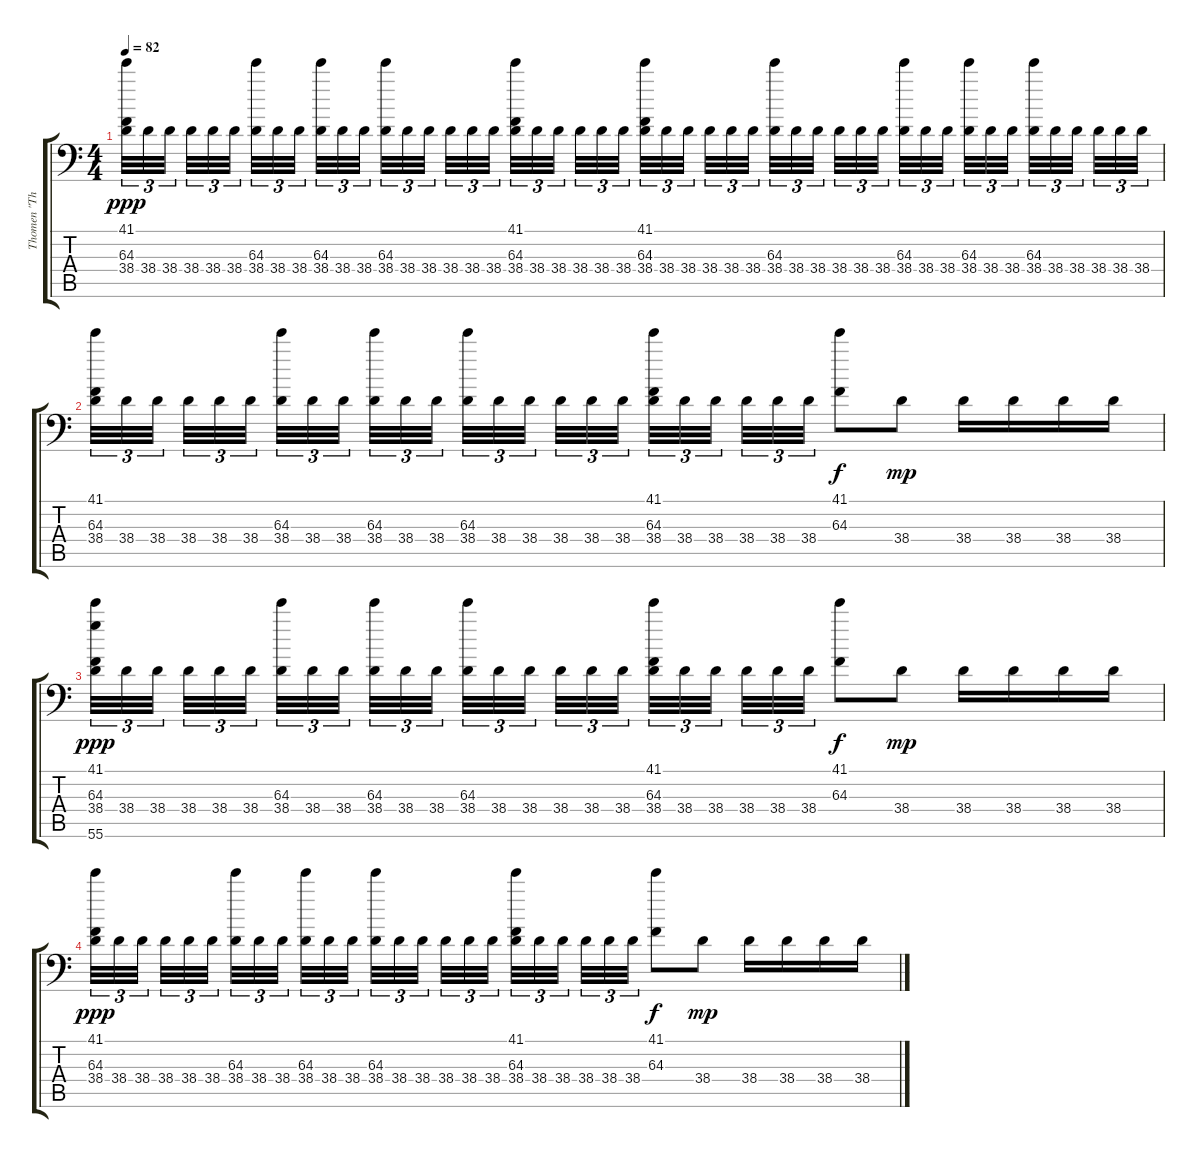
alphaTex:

\track ("Thomen \"The Omen\" Stauch " "Thomen \"Th") {instrument acousticgrandpiano}
\staff {score tabs}
\tuning (C-1 C-1 C-1 C-1 C-1 C-1) {hide}
\ts (4 4)
\tempo 82
\clef f4
\ks c
(41.1 64.3 38.4).32{tu (3 2) dy ppp} 38.4.32{tu (3 2)} 38.4.32{tu (3 2) beam splitsecondary} 38.4.32{tu (3 2)} 38.4.32{tu (3 2)} 38.4.32{tu (3 2) beam splitsecondary} (64.3 38.4).32{tu (3 2)} 38.4.32{tu (3 2)} 38.4.32{tu (3 2) beam splitsecondary} (64.3 38.4).32{tu (3 2)} 38.4.32{tu (3 2)} 38.4.32{tu (3 2)} (64.3 38.4).32{tu (3 2)} 38.4.32{tu (3 2)} 38.4.32{tu (3 2) beam splitsecondary} 38.4.32{tu (3 2)} 38.4.32{tu (3 2)} 38.4.32{tu (3 2) beam splitsecondary} (41.1 64.3 38.4).32{tu (3 2)} 38.4.32{tu (3 2)} 38.4.32{tu (3 2) beam splitsecondary} 38.4.32{tu (3 2)} 38.4.32{tu (3 2)} 38.4.32{tu (3 2)} (41.1 64.3 38.4).32{tu (3 2)} 38.4.32{tu (3 2)} 38.4.32{tu (3 2) beam splitsecondary} 38.4.32{tu (3 2)} 38.4.32{tu (3 2)} 38.4.32{tu (3 2) beam splitsecondary} (64.3 38.4).32{tu (3 2)} 38.4.32{tu (3 2)} 38.4.32{tu (3 2) beam splitsecondary} 38.4.32{tu (3 2)} 38.4.32{tu (3 2)} 38.4.32{tu (3 2)} (64.3 38.4).32{tu (3 2)} 38.4.32{tu (3 2)} 38.4.32{tu (3 2) beam splitsecondary} (64.3 38.4).32{tu (3 2)} 38.4.32{tu (3 2)} 38.4.32{tu (3 2) beam splitsecondary} (64.3 38.4).32{tu (3 2)} 38.4.32{tu (3 2)} 38.4.32{tu (3 2) beam splitsecondary} 38.4.32{tu (3 2)} 38.4.32{tu (3 2)} 38.4.32{tu (3 2)} |
(41.1 64.3 38.4).32{tu (3 2)} 38.4.32{tu (3 2)} 38.4.32{tu (3 2) beam splitsecondary} 38.4.32{tu (3 2)} 38.4.32{tu (3 2)} 38.4.32{tu (3 2) beam splitsecondary} (64.3 38.4).32{tu (3 2)} 38.4.32{tu (3 2)} 38.4.32{tu (3 2) beam splitsecondary} (64.3 38.4).32{tu (3 2)} 38.4.32{tu (3 2)} 38.4.32{tu (3 2)} (64.3 38.4).32{tu (3 2)} 38.4.32{tu (3 2)} 38.4.32{tu (3 2) beam splitsecondary} 38.4.32{tu (3 2)} 38.4.32{tu (3 2)} 38.4.32{tu (3 2) beam splitsecondary} (41.1 64.3 38.4).32{tu (3 2)} 38.4.32{tu (3 2)} 38.4.32{tu (3 2) beam splitsecondary} 38.4.32{tu (3 2)} 38.4.32{tu (3 2)} 38.4.32{tu (3 2)} (41.1 64.3).8{dy f} 38.4.8{dy mp} 38.4.16 38.4.16 38.4.16 38.4.16 |
(41.1 64.3 38.4 55.6).32{tu (3 2) dy ppp} 38.4.32{tu (3 2)} 38.4.32{tu (3 2) beam splitsecondary} 38.4.32{tu (3 2)} 38.4.32{tu (3 2)} 38.4.32{tu (3 2) beam splitsecondary} (64.3 38.4).32{tu (3 2)} 38.4.32{tu (3 2)} 38.4.32{tu (3 2) beam splitsecondary} (64.3 38.4).32{tu (3 2)} 38.4.32{tu (3 2)} 38.4.32{tu (3 2)} (64.3 38.4).32{tu (3 2)} 38.4.32{tu (3 2)} 38.4.32{tu (3 2) beam splitsecondary} 38.4.32{tu (3 2)} 38.4.32{tu (3 2)} 38.4.32{tu (3 2) beam splitsecondary} (41.1 64.3 38.4).32{tu (3 2)} 38.4.32{tu (3 2)} 38.4.32{tu (3 2) beam splitsecondary} 38.4.32{tu (3 2)} 38.4.32{tu (3 2)} 38.4.32{tu (3 2)} (41.1 64.3).8{dy f} 38.4.8{dy mp} 38.4.16 38.4.16 38.4.16 38.4.16 |
(41.1 64.3 38.4).32{tu (3 2) dy ppp} 38.4.32{tu (3 2)} 38.4.32{tu (3 2) beam splitsecondary} 38.4.32{tu (3 2)} 38.4.32{tu (3 2)} 38.4.32{tu (3 2) beam splitsecondary} (64.3 38.4).32{tu (3 2)} 38.4.32{tu (3 2)} 38.4.32{tu (3 2) beam splitsecondary} (64.3 38.4).32{tu (3 2)} 38.4.32{tu (3 2)} 38.4.32{tu (3 2)} (64.3 38.4).32{tu (3 2)} 38.4.32{tu (3 2)} 38.4.32{tu (3 2) beam splitsecondary} 38.4.32{tu (3 2)} 38.4.32{tu (3 2)} 38.4.32{tu (3 2) beam splitsecondary} (41.1 64.3 38.4).32{tu (3 2)} 38.4.32{tu (3 2)} 38.4.32{tu (3 2) beam splitsecondary} 38.4.32{tu (3 2)} 38.4.32{tu (3 2)} 38.4.32{tu (3 2)} (41.1 64.3).8{dy f} 38.4.8{dy mp} 38.4.16 38.4.16 38.4.16 38.4.16
